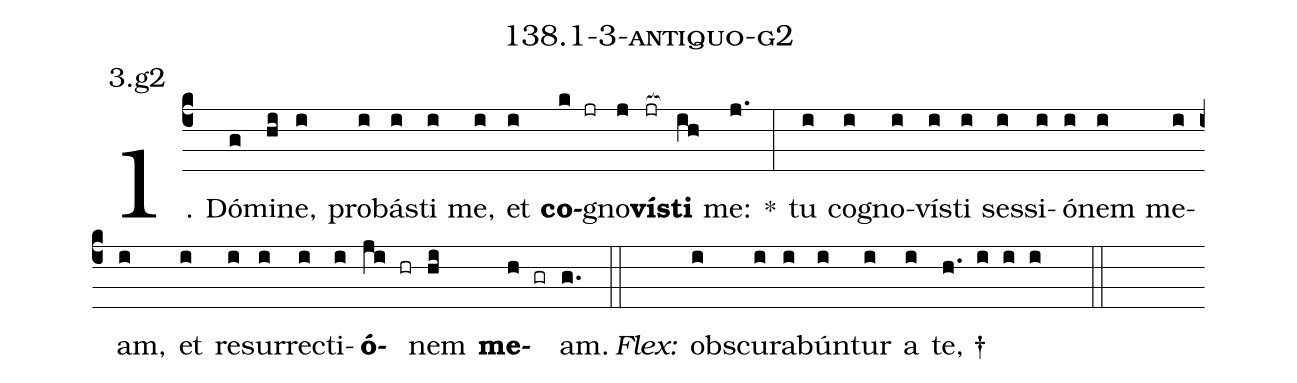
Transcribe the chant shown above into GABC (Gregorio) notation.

name: 138.1-3-antiquo-g2;
annotation: 3.g2;
%%
(c4)1. Dó(g)mi(hi)ne,(i) pro(i)bás(i)ti(i) me,(i) et(i) <b>co</b>(k jr)gno(j)<b>vís</b>(jr[ocb:1{])<b>ti</b>(ih[ocb:0}]) me:(j.) *(:) tu(i) co(i)gno(i)vís(i)ti(i) ses(i)si(i)ó(i)nem(i) me(i)am,(i) et(i) re(i)sur(i)rec(i)ti(i)<b>ó</b>(ji hr)nem(hi) <b>me</b>(h gr)am.(g.) (::)
<i>Flex:</i>()  obs(i)cu(i)ra(i)bún(i)tur(i) a(i) te, †(h. i i i  ::)
